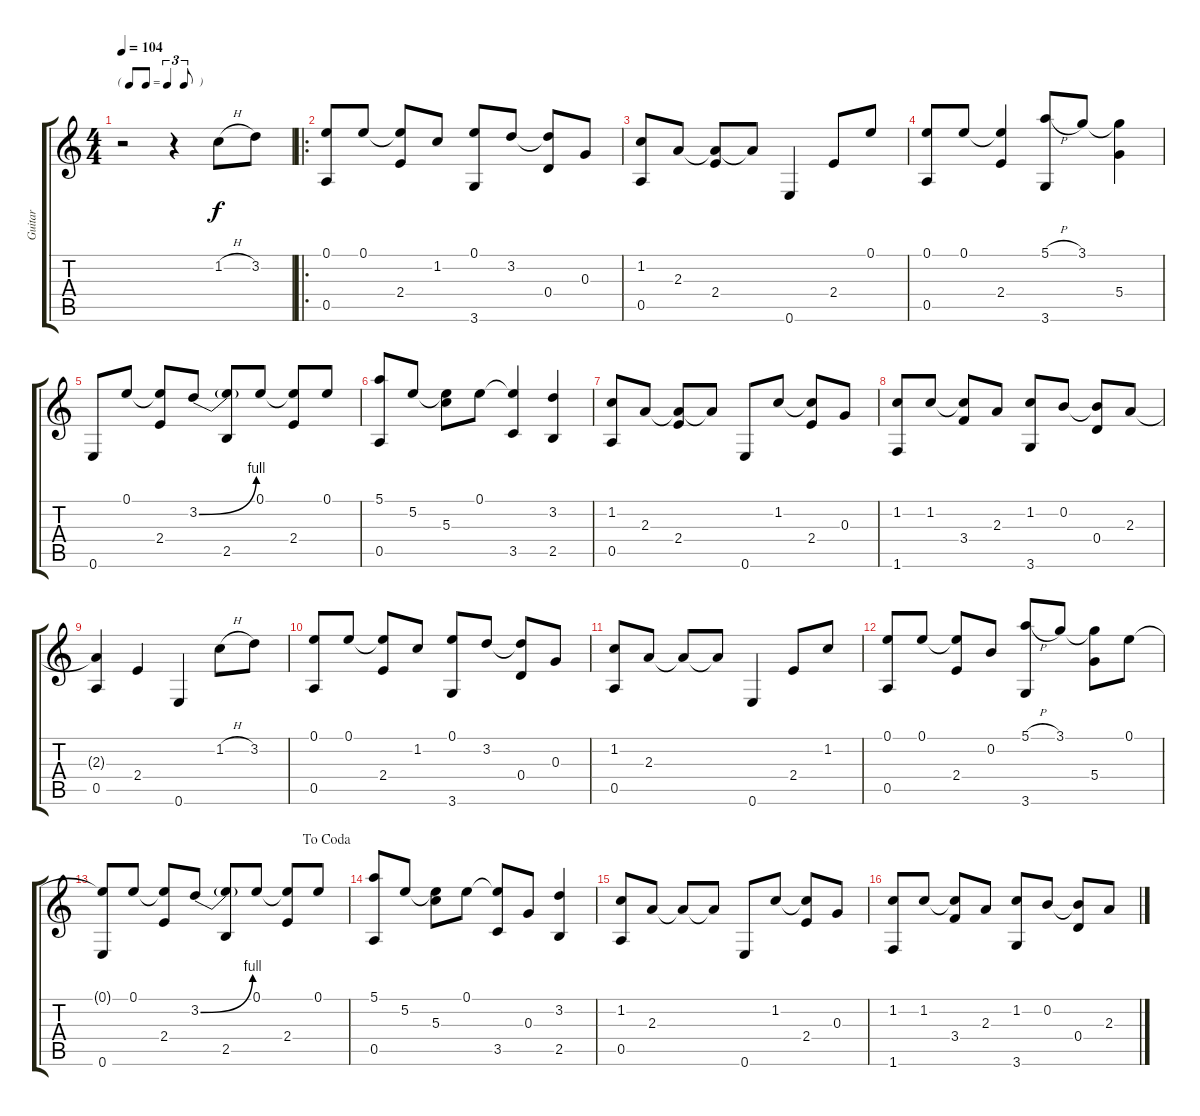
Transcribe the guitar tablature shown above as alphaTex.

\track ("Guitar" "Guitar") {instrument acousticguitarnylon}
\staff {score tabs}
\tuning (E4 B3 G3 D3 A2 E2) {hide}
\ts (4 4)
\tf triplet8th
\tempo 104
\clef g2
\ks c
r.2{dy f instrument acousticguitarnylon} r.4 1.2{h}.8 3.2.8 |
\ro
(0.1 0.5).8 0.1.8 (0.1{t} 2.4).8 1.2.8 (0.1 3.6).8 3.2.8 (3.2{t} 0.4).8 0.3.8 |
(1.2 0.5).8 2.3.8 (2.3{t} 2.4).8 2.3{t}.8 0.6.4 2.4.8 0.1.8 |
(0.1 0.5).8 0.1.8 (0.1{t} 2.4).4 (5.1{h} 3.6).8 3.1.8 (3.1{t} 5.4).4 |
0.6.8 0.1.8 (0.1{t} 2.4).8 3.2{be (bend 0 0 60 4)}.8 (3.2{t} 2.5).8 0.1.8 (0.1{t} 2.4).8 0.1.8 |
(5.1 0.5).8 5.2.8 (5.2{t} 5.3).8 0.1.8 (0.1{t} 3.5).4 (3.2 2.5).4 |
(1.2 0.5).8 2.3.8 (2.3{t} 2.4).8 2.3{t}.8 0.6.8 1.2.8 (1.2{t} 2.4).8 0.3.8 |
(1.2 1.6).8 1.2.8 (1.2{t} 3.4).8 2.3.8 (1.2 3.6).8 0.2.8 (0.2{t} 0.4).8 2.3.8 |
(2.3{t} 0.5).4 2.4.4 0.6.4 1.2{h}.8 3.2.8 |
(0.1 0.5).8 0.1.8 (0.1{t} 2.4).8 1.2.8 (0.1 3.6).8 3.2.8 (3.2{t} 0.4).8 0.3.8 |
(1.2 0.5).8 2.3.8 2.3{t}.8 2.3{t}.8 0.6.4 2.4.8 1.2.8 |
(0.1 0.5).8 0.1.8 (0.1{t} 2.4).8 0.2.8 (5.1{h} 3.6).8 3.1.8 (3.1{t} 5.4).8 0.1.8 |
\jump dacoda
(0.1{t} 0.6).8 0.1.8 (0.1{t} 2.4).8 3.2{be (bend 0 0 60 4)}.8 (3.2{t} 2.5).8 0.1.8 (0.1{t} 2.4).8 0.1.8 |
(5.1 0.5).8 5.2.8 (5.2{t} 5.3).8 0.1.8 (0.1{t} 3.5).8 0.3.8 (3.2 2.5).4 |
(1.2 0.5).8 2.3.8 2.3{t}.8 2.3{t}.8 0.6.8 1.2.8 (1.2{t} 2.4).8 0.3.8 |
(1.2 1.6).8 1.2.8 (1.2{t} 3.4).8 2.3.8 (1.2 3.6).8 0.2.8 (0.2{t} 0.4).8 2.3.8
